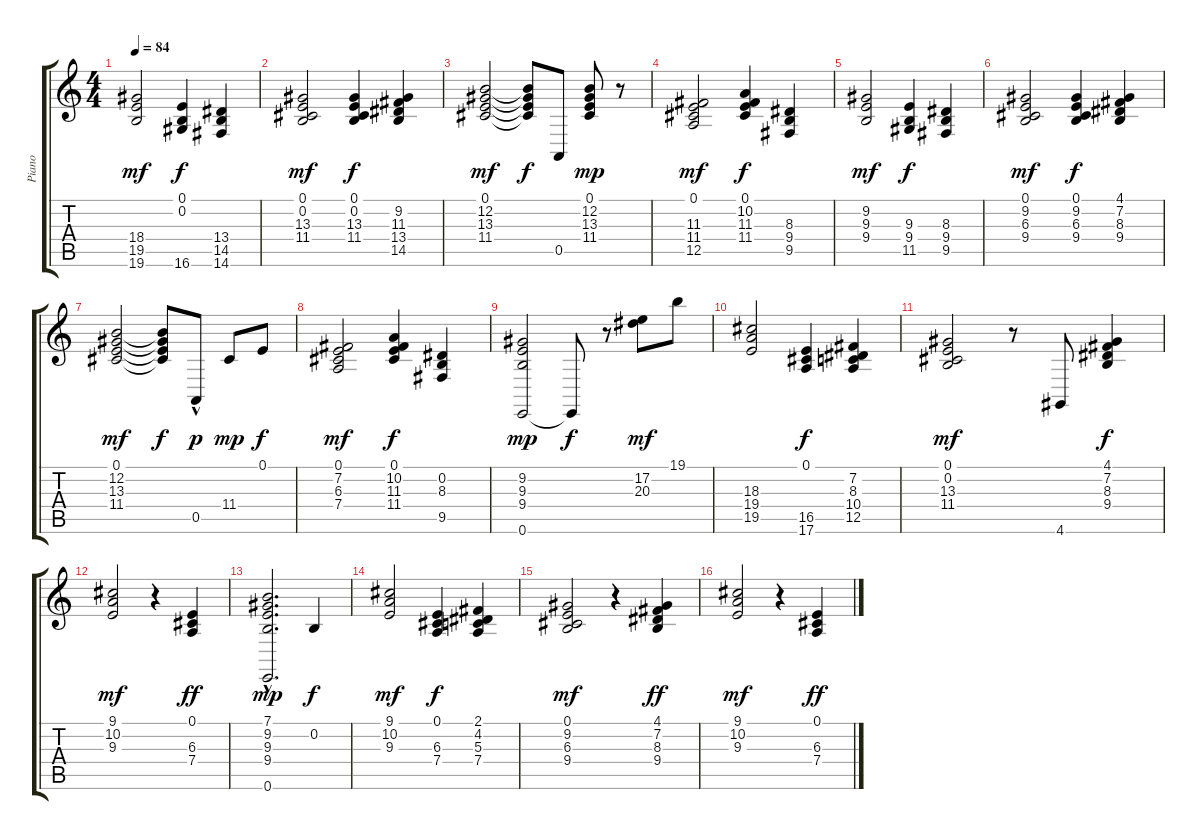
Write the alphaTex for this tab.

\track ("Piano   " "Piano   ") {instrument acousticgrandpiano}
\staff {score tabs}
\tuning (E4 B3 G3 D3 A2 E2) {hide}
\ts (4 4)
\tempo 84
\clef g2
\ks c
(18.4 19.5 19.6).2{dy mf} (0.1 0.2 16.6).4{dy f} (13.4 14.5 14.6).4 |
(0.1 0.2 13.3 11.4).2{dy mf} (0.1 0.2 13.3 11.4).4{dy f} (9.2 11.3 13.4 14.5).4 |
(0.1 12.2 13.3 11.4).2{dy mf} (0.1{t} 12.2{t} 13.3{t} 11.4{t}).8{dy f} 0.5.8 (0.1 12.2 13.3 11.4).8{dy mp} r.8 |
(0.1 11.3 11.4 12.5).2{dy mf} (0.1 10.2 11.3 11.4).4{dy f} (8.3 9.4 9.5).4 |
(9.2 9.3 9.4).2{dy mf} (9.3 9.4 11.5).4{dy f} (8.3 9.4 9.5).4 |
(0.1 9.2 6.3 9.4).2{dy mf} (0.1 9.2 6.3 9.4).4{dy f} (4.1 7.2 8.3 9.4).4 |
(0.1 12.2 13.3 11.4).2{dy mf} (0.1{t} 12.2{t} 13.3{t} 11.4{t}).8{dy f} 0.5{hac}.8{dy p} 11.4.8{dy mp} 0.1.8{dy f} |
(0.1 7.2 6.3 7.4).2{dy mf} (0.1 10.2 11.3 11.4).4{dy f} (0.2 8.3 9.5).4 |
(9.2 9.3 9.4 0.6).2{dy mp} 0.6{t}.8{dy f} r.8 (17.2 20.3).8{dy mf} 19.1.8 |
(18.3 19.4 19.5).2 (0.1 16.5 17.6).4{dy f} (7.2 8.3 10.4 12.5).4 |
(0.1 0.2 13.3 11.4).2{dy mf} r.8 4.6.8 (4.1 7.2 8.3 9.4).4{dy f} |
(9.1 10.2 9.3).2{dy mf} r.4 (0.1 6.3 7.4).4{dy ff} |
(7.1 9.2 9.3 9.4{hac} 0.6).2{d dy mp} 0.2.4{dy f} |
(9.1 10.2 9.3).2{dy mf} (0.1 6.3 7.4).4{dy f} (2.1 4.2 5.3 7.4).4 |
(0.1 9.2 6.3 9.4).2{dy mf} r.4 (4.1 7.2 8.3 9.4).4{dy ff} |
(9.1 10.2 9.3).2{dy mf} r.4 (0.1 6.3 7.4).4{dy ff}
